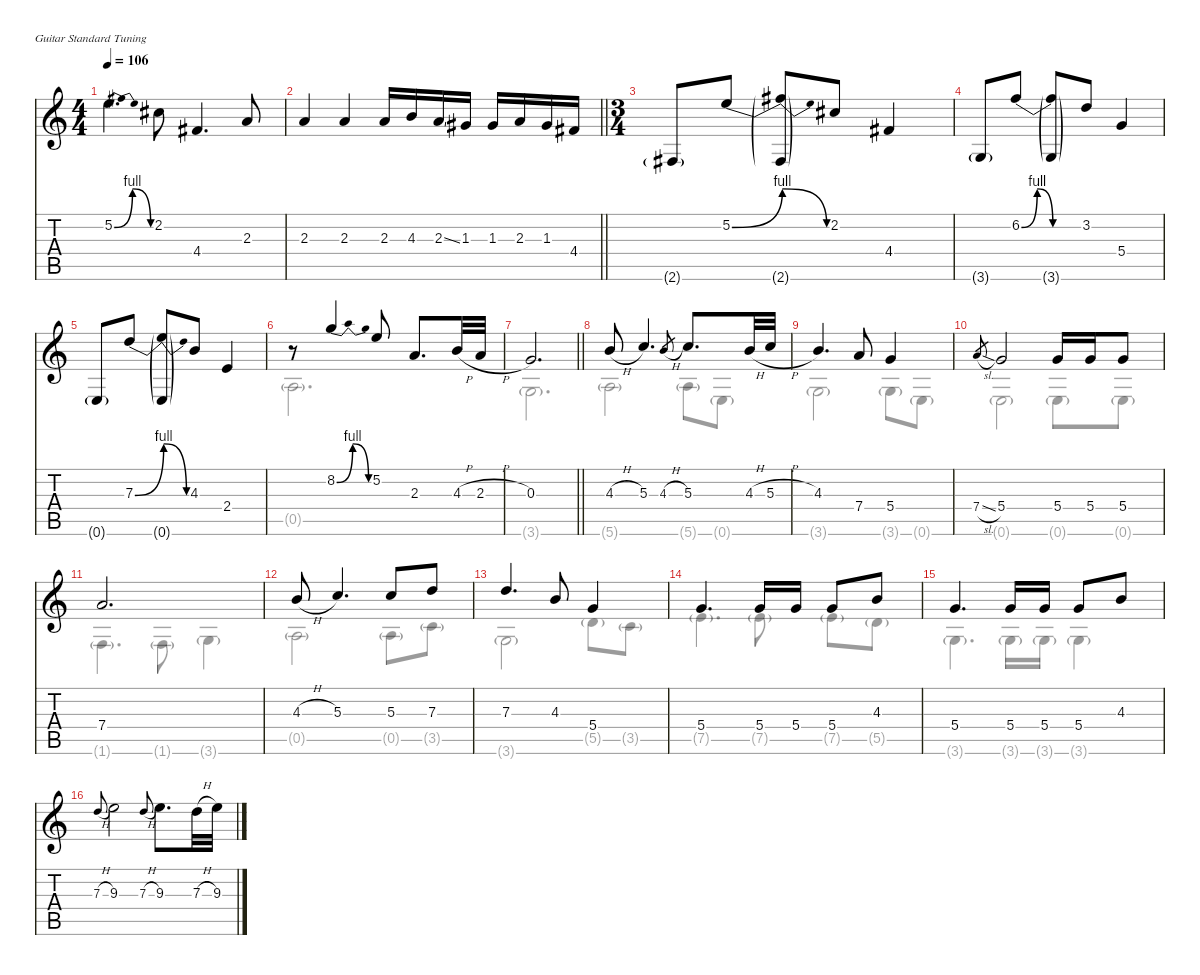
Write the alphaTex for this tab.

\defaultSystemsLayout 4
\hideDynamics
\bracketExtendMode nobrackets
\singleTrackTrackNamePolicy hidden
\multiTrackTrackNamePolicy hidden
\otherSystemsTrackNameOrientation horizontal
\track ("James Hetfield" "dist.guit.") {defaultSystemsLayout 8 mute instrument distortionguitar}
\staff {score tabs}
\tuning (E4 B3 G3 D3 A2 E2)
\voice
\ts (4 4)
\tempo 106
\clef g2
\ks c
5.2{be (bendrelease 0 0 15 4 30 4 45 0)}.4{d dy f beam Down} 2.2{acc #}.8{beam Down} 4.4{acc #}.4{d beam Up} 2.3.8{beam Up} |
\barLineRight lightlight
2.3.4{beam Up} 2.3.4{beam Up} 2.3.16{beam Up} 4.3.16{beam Up} 2.3{ss}.16{beam Up} 1.3{acc #}.16{beam Up} 1.3{acc #}.16{beam Up} 2.3.16{beam Up} 1.3{acc #}.16{beam Up} 4.4{acc #}.16{beam Up} |
\ts (3 4)
\beaming (8 2 2 2)
2.6{g acc #}.8{dy pp beam Up} 5.2{be (bend 0 0 60 4)}.8{dy f beam Up} (5.2{be (release 0 4 60 0) t} 2.6{g acc #}).8{beam Up} 2.2{acc #}.8{beam Up} 4.4{acc #}.4{beam Up} |
3.6{g}.8{dy mf beam Up} 6.2{be (bendrelease 0 0 30 4 30 4 60 0)}.8{dy f beam Up} (6.2{be (hold 0 0 60 0) t} 3.6{g}).8{beam Up} 3.2.8{beam Up} 5.4.4{beam Up} |
0.6{g}.8{dy mf beam Up} 7.3{be (bend 0 0 60 4)}.8{dy f beam Up} (7.3{be (release 0 4 60 0) t} 0.6{g}).8{beam Up} 4.3.8{beam Up} 2.4.4{beam Up} |
r.8{beam Up} 8.2{be (bendrelease 0 0 15 4 30 4 45 0)}.4{beam Up} 5.2.8{beam Up} 2.3.8{d beam Up} 4.3{h}.32{beam Up} 2.3{h}.32{beam Up} |
\barLineRight lightlight
0.3.2{d beam Up} |
4.3{h}.8{beam Up} 5.3.4{d beam Up} 4.3{h}.8{gr dy mp beam Up} 5.3.8{d dy f beam Up} 4.3{h}.32{beam Up} 5.3{h}.32{beam Up} |
4.3.4{d beam Up} 7.4.8{beam Up} 5.4.4{beam Up} |
7.4{sl}.8{gr dy mp beam Up} 5.4.2{dy f beam Up} 5.4.16{beam Up} 5.4.16{beam Up} 5.4.8{beam Up} |
7.4.2{d beam Up} |
4.3{h}.8{beam Up} 5.3.4{d beam Up} 5.3.8{beam Up} 7.3.8{beam Up} |
7.3.4{d beam Up} 4.3.8{beam Up} 5.4.4{beam Up} |
5.4.4{d beam Up} 5.4.16{beam Up} 5.4.16{beam Up} 5.4.8{beam Up} 4.3.8{beam Up} |
5.4.4{d beam Up} 5.4.16{beam Up} 5.4.16{beam Up} 5.4.8{beam Up} 4.3.8{beam Up} |
7.3{h}.8{gr onbeat dy mf beam Up} 9.3.2{dy f beam Down} 7.3{h}.8{gr onbeat dy mf beam Up} 9.3.8{d dy f beam Down} 7.3{h}.32{beam Down} 9.3{h}.32{beam Down}
\voice
\clef g2
\ottava regular
\simile none
\ks c
|
\barLineRight lightlight
|
|
|
|
0.5{g}.2{d beam Down} |
\barLineRight lightlight
3.6{g}.2{d beam Down} |
5.6{g}.2{beam Down} 5.6{g}.8{beam Down} 0.6{g}.8{beam Down} |
3.6{g}.2{beam Down} 3.6{g}.8{beam Down} 0.6{g}.8{beam Down} |
0.6{g}.2{beam Down} 0.6{g}.8{beam Down} 0.6{g}.8{beam Down} |
1.6{g}.4{d beam Down} 1.6{g}.8{beam Down} 3.6{g}.4{beam Down} |
0.5{g}.2{beam Down} 0.5{g}.8{beam Down} 3.5{g}.8{beam Down} |
3.6{g}.2{beam Down} 5.5{g}.8{beam Down} 3.5{g}.8{beam Down} |
7.5{g}.4{d beam Down} 7.5{g}.8{beam Down} 7.5{g}.8{beam Down} 5.5{g}.8{beam Down} |
3.6{g}.4{d beam Down} 3.6{g}.16{beam Down} 3.6{g}.16{beam Down} 3.6{g}.4{beam Down} |
